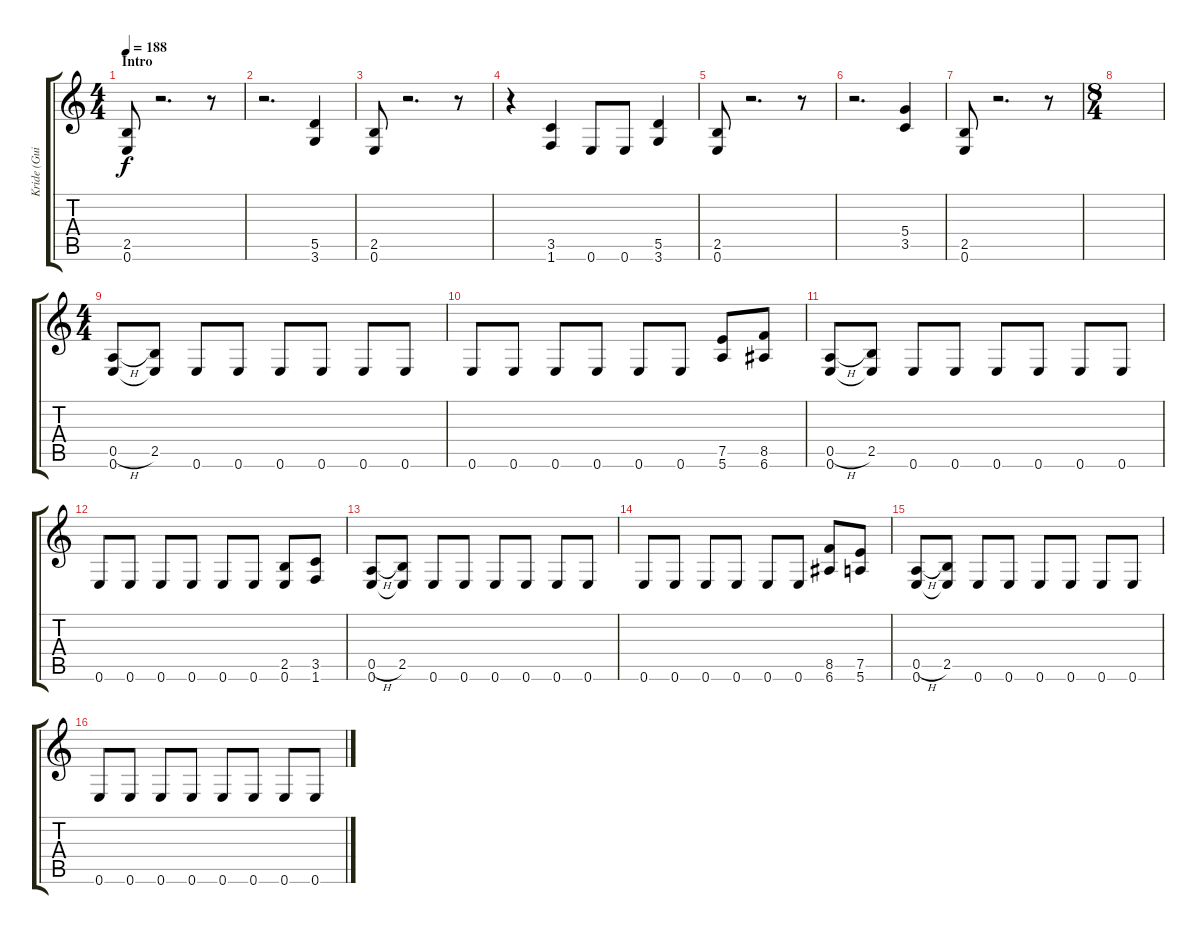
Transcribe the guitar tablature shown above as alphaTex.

\track ("Kride (Guitar II)" "Kride (Gui") {instrument distortionguitar}
\staff {score tabs}
\tuning (E4 B3 G3 D3 A2 E2) {hide}
\ts (4 4)
\section ("" "Intro")
\tempo 188
\clef g2
\ks c
(2.5 0.6).8{dy f instrument distortionguitar} r.2{d} r.8 |
r.2{d} (5.5 3.6).4 |
(2.5 0.6).8 r.2{d} r.8 |
r.4 (3.5 1.6).4 0.6.8 0.6.8 (5.5 3.6).4 |
(2.5 0.6).8 r.2{d} r.8 |
r.2{d} (5.4 3.5).4 |
(2.5 0.6).8 r.2{d} r.8 |
\ts (8 4)
|
\ts (4 4)
(0.5{h} 0.6).8 (2.5 0.6{t}).8 0.6.8 0.6.8 0.6.8 0.6.8 0.6.8 0.6.8 |
0.6.8 0.6.8 0.6.8 0.6.8 0.6.8 0.6.8 (7.5 5.6).8 (8.5 6.6).8 |
(0.5{h} 0.6).8 (2.5 0.6{t}).8 0.6.8 0.6.8 0.6.8 0.6.8 0.6.8 0.6.8 |
0.6.8 0.6.8 0.6.8 0.6.8 0.6.8 0.6.8 (2.5 0.6).8 (3.5 1.6).8 |
(0.5{h} 0.6).8 (2.5 0.6{t}).8 0.6.8 0.6.8 0.6.8 0.6.8 0.6.8 0.6.8 |
0.6.8 0.6.8 0.6.8 0.6.8 0.6.8 0.6.8 (8.5 6.6).8 (7.5 5.6).8 |
(0.5{h} 0.6).8 (2.5 0.6{t}).8 0.6.8 0.6.8 0.6.8 0.6.8 0.6.8 0.6.8 |
0.6.8 0.6.8 0.6.8 0.6.8 0.6.8 0.6.8 0.6.8 0.6.8
